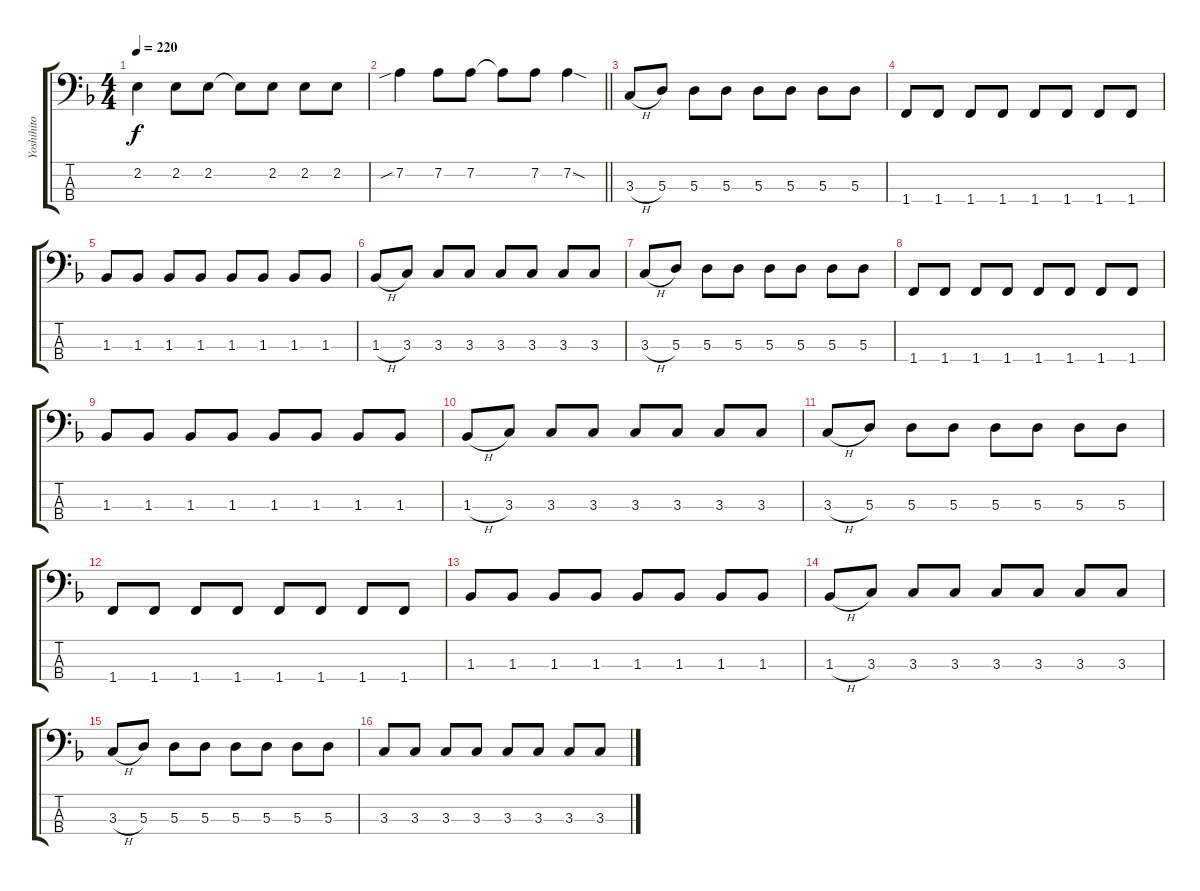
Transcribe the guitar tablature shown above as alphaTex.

\track ("Yoshihito Onda" "Yoshihito ") {instrument electricbasspick}
\staff {score tabs}
\tuning (G2 D2 A1 E1) {hide}
\ts (4 4)
\tempo 220
\clef f4
\ks f
2.2.4{dy f} 2.2.8 2.2.8 2.2{t}.8 2.2.8 2.2.8 2.2.8 |
\barLineRight lightlight
7.2{sib}.4 7.2.8 7.2.8 7.2{t}.8 7.2.8 7.2{sod}.4 |
3.3{h}.8 5.3.8 5.3.8 5.3.8 5.3.8 5.3.8 5.3.8 5.3.8 |
1.4.8 1.4.8 1.4.8 1.4.8 1.4.8 1.4.8 1.4.8 1.4.8 |
1.3.8 1.3.8 1.3.8 1.3.8 1.3.8 1.3.8 1.3.8 1.3.8 |
1.3{h}.8 3.3.8 3.3.8 3.3.8 3.3.8 3.3.8 3.3.8 3.3.8 |
3.3{h}.8 5.3.8 5.3.8 5.3.8 5.3.8 5.3.8 5.3.8 5.3.8 |
1.4.8 1.4.8 1.4.8 1.4.8 1.4.8 1.4.8 1.4.8 1.4.8 |
1.3.8 1.3.8 1.3.8 1.3.8 1.3.8 1.3.8 1.3.8 1.3.8 |
1.3{h}.8 3.3.8 3.3.8 3.3.8 3.3.8 3.3.8 3.3.8 3.3.8 |
3.3{h}.8 5.3.8 5.3.8 5.3.8 5.3.8 5.3.8 5.3.8 5.3.8 |
1.4.8 1.4.8 1.4.8 1.4.8 1.4.8 1.4.8 1.4.8 1.4.8 |
1.3.8 1.3.8 1.3.8 1.3.8 1.3.8 1.3.8 1.3.8 1.3.8 |
1.3{h}.8 3.3.8 3.3.8 3.3.8 3.3.8 3.3.8 3.3.8 3.3.8 |
3.3{h}.8 5.3.8 5.3.8 5.3.8 5.3.8 5.3.8 5.3.8 5.3.8 |
3.3.8 3.3.8 3.3.8 3.3.8 3.3.8 3.3.8 3.3.8 3.3.8
